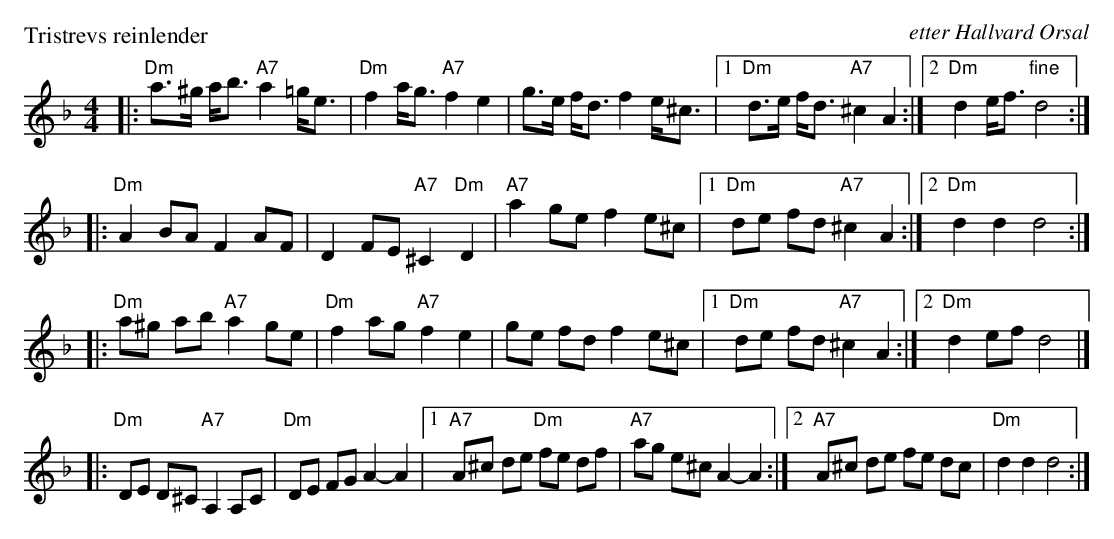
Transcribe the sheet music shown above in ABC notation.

X:1
P: Tristrevs reinlender
O: etter Hallvard \Orsal
M: 4/4
L: 1/8
K: Dm
|: "Dm"a>^g a<b "A7"a2 =g<e | "Dm"f2 a<g "A7"f2 e2 | g>e f<d f2 e<^c |1 "Dm"d>e f<d "A7"^c2 A2 :|2 "Dm"d2 e<f "fine"d4 :|
|: "Dm"A2 BA F2 AF | D2 FE "A7"^C2 "Dm"D2 | "A7"a2 ge f2 e^c |1 "Dm"de fd "A7"^c2 A2 :|2 "Dm"d2 d2 d4 :|
|: "Dm"a^g ab "A7"a2 ge | "Dm"f2 ag "A7"f2 e2 | ge fd f2 e^c |1 "Dm"de fd "A7"^c2 A2 :|2 "Dm"d2 ef d4 |]
|: "Dm"DE D^C "A7"A,2 A,C | "Dm"DE FG A2-A2 |1 "A7"A^c de "Dm"fe df | "A7"ag e^c A2-A2 :|2 "A7"A^c de fe dc | "Dm"d2 d2 d4 :|
